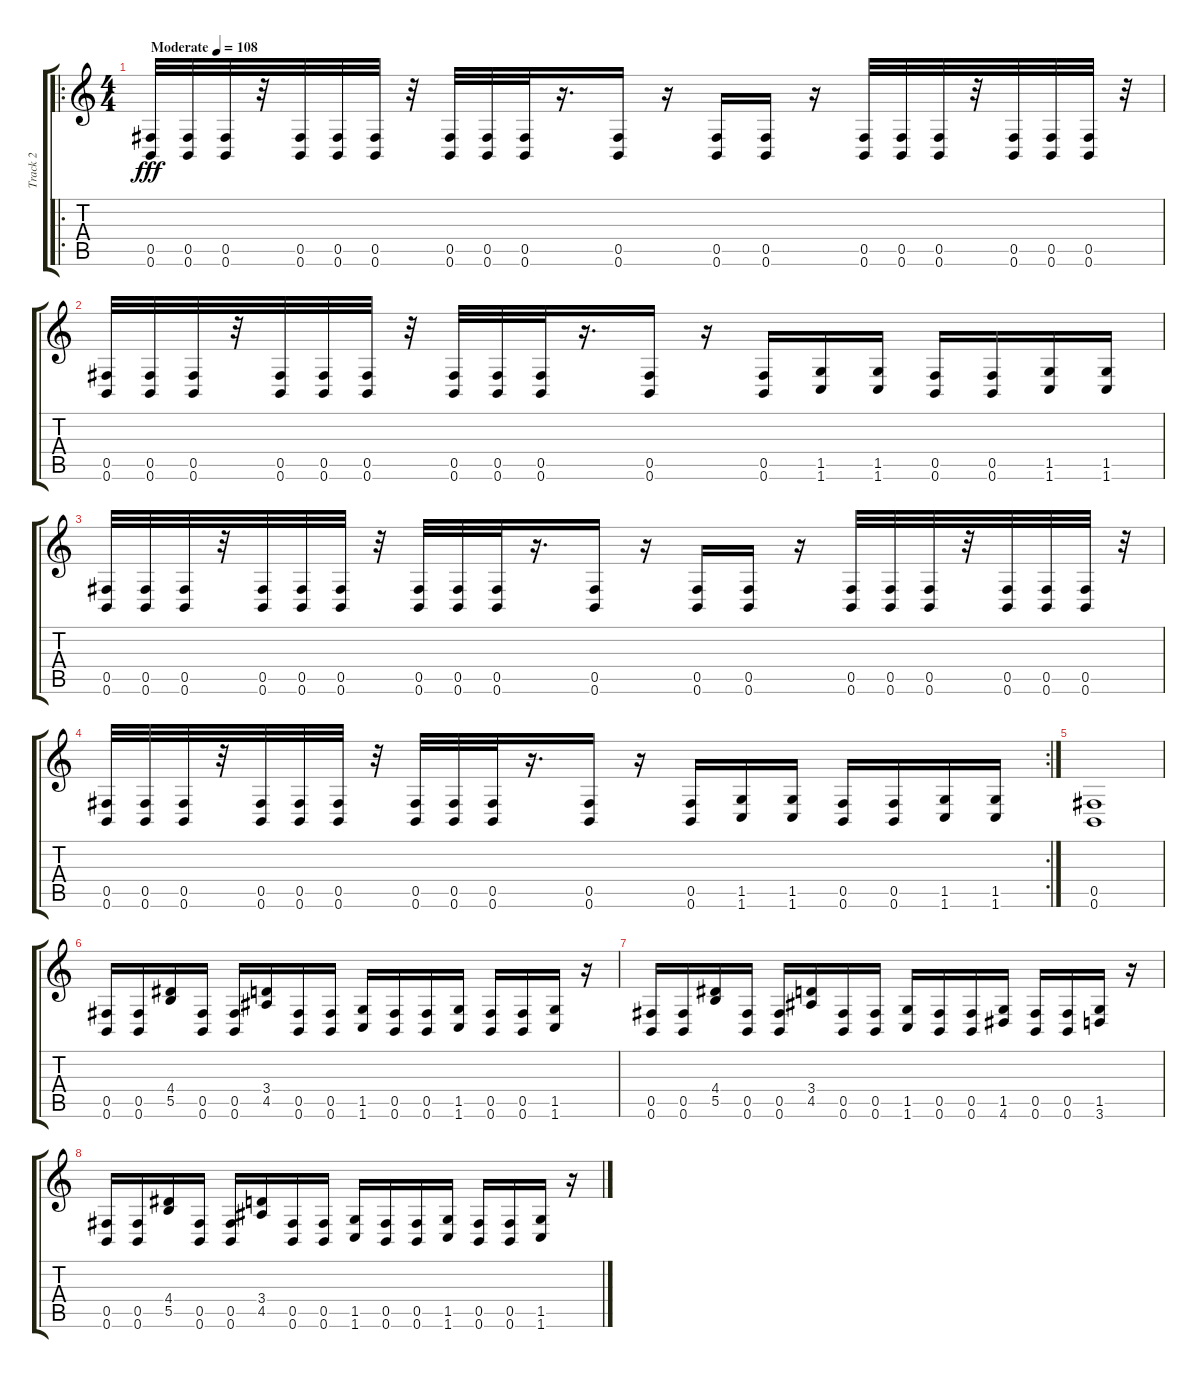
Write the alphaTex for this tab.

\track ("Track 2" "Track 2") {instrument distortionguitar}
\staff {score tabs}
\tuning (Db4 Ab3 E3 B2 Gb2 B1) {hide}
\ro
\ts (4 4)
\tempo (108 "Moderate")
\clef g2
\ks c
(0.5 0.6).32{dy fff instrument distortionguitar} (0.5 0.6).32 (0.5 0.6).32 r.32 (0.5 0.6).32 (0.5 0.6).32 (0.5 0.6).32 r.32 (0.5 0.6).32 (0.5 0.6).32 (0.5 0.6).32 r.16{d} (0.5 0.6).16 r.16 (0.5 0.6).16 (0.5 0.6).16 r.16 (0.5 0.6).32 (0.5 0.6).32 (0.5 0.6).32 r.32 (0.5 0.6).32 (0.5 0.6).32 (0.5 0.6).32 r.32 |
(0.5 0.6).32 (0.5 0.6).32 (0.5 0.6).32 r.32 (0.5 0.6).32 (0.5 0.6).32 (0.5 0.6).32 r.32 (0.5 0.6).32 (0.5 0.6).32 (0.5 0.6).32 r.16{d} (0.5 0.6).16 r.16 (0.5 0.6).16 (1.5 1.6).16 (1.5 1.6).16 (0.5 0.6).16 (0.5 0.6).16 (1.5 1.6).16 (1.5 1.6).16 |
(0.5 0.6).32 (0.5 0.6).32 (0.5 0.6).32 r.32 (0.5 0.6).32 (0.5 0.6).32 (0.5 0.6).32 r.32 (0.5 0.6).32 (0.5 0.6).32 (0.5 0.6).32 r.16{d} (0.5 0.6).16 r.16 (0.5 0.6).16 (0.5 0.6).16 r.16 (0.5 0.6).32 (0.5 0.6).32 (0.5 0.6).32 r.32 (0.5 0.6).32 (0.5 0.6).32 (0.5 0.6).32 r.32 |
\rc 2
(0.5 0.6).32 (0.5 0.6).32 (0.5 0.6).32 r.32 (0.5 0.6).32 (0.5 0.6).32 (0.5 0.6).32 r.32 (0.5 0.6).32 (0.5 0.6).32 (0.5 0.6).32 r.16{d} (0.5 0.6).16 r.16 (0.5 0.6).16 (1.5 1.6).16 (1.5 1.6).16 (0.5 0.6).16 (0.5 0.6).16 (1.5 1.6).16 (1.5 1.6).16 |
(0.5 0.6).1 |
(0.5 0.6).16 (0.5 0.6).16 (4.4 5.5).16 (0.5 0.6).16 (0.5 0.6).16 (3.4 4.5).16 (0.5 0.6).16 (0.5 0.6).16 (1.5 1.6).16 (0.5 0.6).16 (0.5 0.6).16 (1.5 1.6).16 (0.5 0.6).16 (0.5 0.6).16 (1.5 1.6).16 r.16 |
(0.5 0.6).16 (0.5 0.6).16 (4.4 5.5).16 (0.5 0.6).16 (0.5 0.6).16 (3.4 4.5).16 (0.5 0.6).16 (0.5 0.6).16 (1.5 1.6).16 (0.5 0.6).16 (0.5 0.6).16 (1.5 4.6).16 (0.5 0.6).16 (0.5 0.6).16 (1.5 3.6).16 r.16 |
(0.5 0.6).16 (0.5 0.6).16 (4.4 5.5).16 (0.5 0.6).16 (0.5 0.6).16 (3.4 4.5).16 (0.5 0.6).16 (0.5 0.6).16 (1.5 1.6).16 (0.5 0.6).16 (0.5 0.6).16 (1.5 1.6).16 (0.5 0.6).16 (0.5 0.6).16 (1.5 1.6).16 r.16
